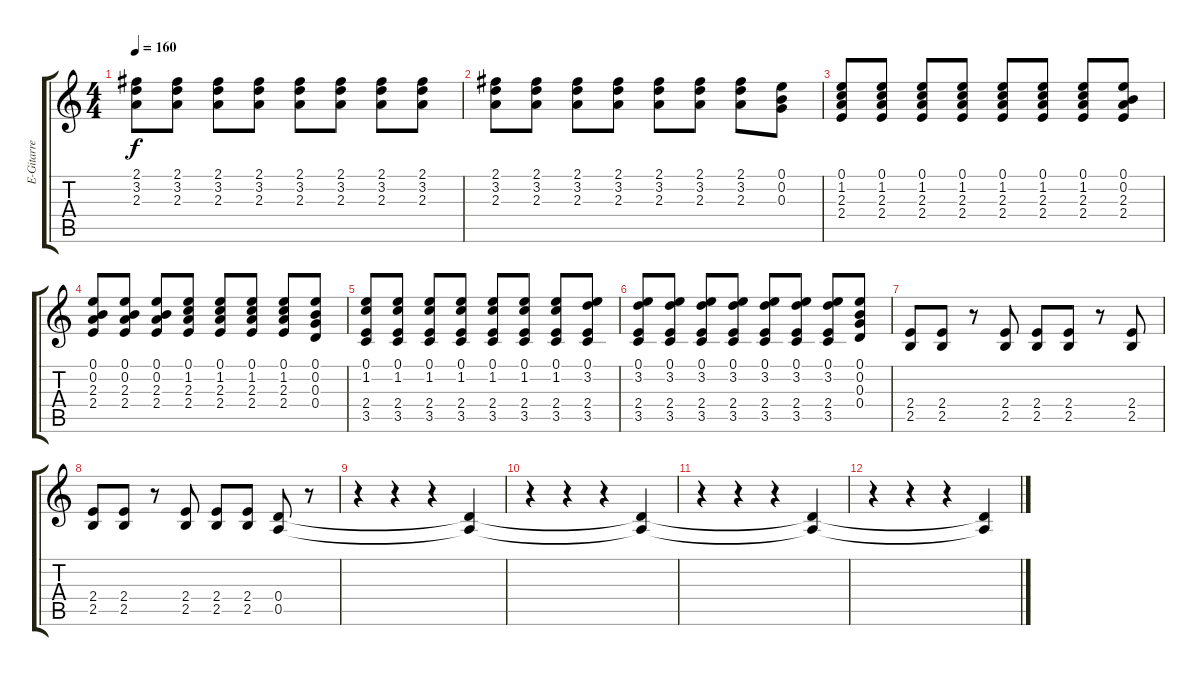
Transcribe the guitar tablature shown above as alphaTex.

\track ("E-Gitarre" "E-Gitarre") {instrument distortionguitar}
\staff {score tabs}
\tuning (E4 B3 G3 D3 A2 E2) {hide}
\ts (4 4)
\tempo 160
\clef g2
\ks c
(2.1 3.2 2.3).8{dy f} (2.1 3.2 2.3).8 (2.1 3.2 2.3).8 (2.1 3.2 2.3).8 (2.1 3.2 2.3).8 (2.1 3.2 2.3).8 (2.1 3.2 2.3).8 (2.1 3.2 2.3).8 |
(2.1 3.2 2.3).8 (2.1 3.2 2.3).8 (2.1 3.2 2.3).8 (2.1 3.2 2.3).8 (2.1 3.2 2.3).8 (2.1 3.2 2.3).8 (2.1 3.2 2.3).8 (0.1 0.2 0.3).8 |
(0.1 1.2 2.3 2.4).8 (0.1 1.2 2.3 2.4).8 (0.1 1.2 2.3 2.4).8 (0.1 1.2 2.3 2.4).8 (0.1 1.2 2.3 2.4).8 (0.1 1.2 2.3 2.4).8 (0.1 1.2 2.3 2.4).8 (0.1 0.2 2.3 2.4).8 |
(0.1 0.2 2.3 2.4).8 (0.1 0.2 2.3 2.4).8 (0.1 0.2 2.3 2.4).8 (0.1 1.2 2.3 2.4).8 (0.1 1.2 2.3 2.4).8 (0.1 1.2 2.3 2.4).8 (0.1 1.2 2.3 2.4).8 (0.1 0.2 0.3 0.4).8 |
(0.1 1.2 2.4 3.5).8 (0.1 1.2 2.4 3.5).8 (0.1 1.2 2.4 3.5).8 (0.1 1.2 2.4 3.5).8 (0.1 1.2 2.4 3.5).8 (0.1 1.2 2.4 3.5).8 (0.1 1.2 2.4 3.5).8 (0.1 3.2 2.4 3.5).8 |
(0.1 3.2 2.4 3.5).8 (0.1 3.2 2.4 3.5).8 (0.1 3.2 2.4 3.5).8 (0.1 3.2 2.4 3.5).8 (0.1 3.2 2.4 3.5).8 (0.1 3.2 2.4 3.5).8 (0.1 3.2 2.4 3.5).8 (0.1 0.2 0.3 0.4).8 |
(2.4 2.5).8 (2.4 2.5).8 r.8 (2.4 2.5).8 (2.4 2.5).8 (2.4 2.5).8 r.8 (2.4 2.5).8 |
(2.4 2.5).8 (2.4 2.5).8 r.8 (2.4 2.5).8 (2.4 2.5).8 (2.4 2.5).8 (0.4 0.5).8 r.8 |
r.4 r.4 r.4 (0.4{t} 0.5{t}).4 |
r.4 r.4 r.4{volume 15} (0.4{t} 0.5{t}).4{volume 13} |
r.4{volume 10} r.4{volume 7} r.4{volume 6} (0.4{t} 0.5{t}).4{volume 4} |
r.4{volume 4} r.4{volume 3} r.4{volume 3} (0.4{t} 0.5{t}).4{volume 2}
